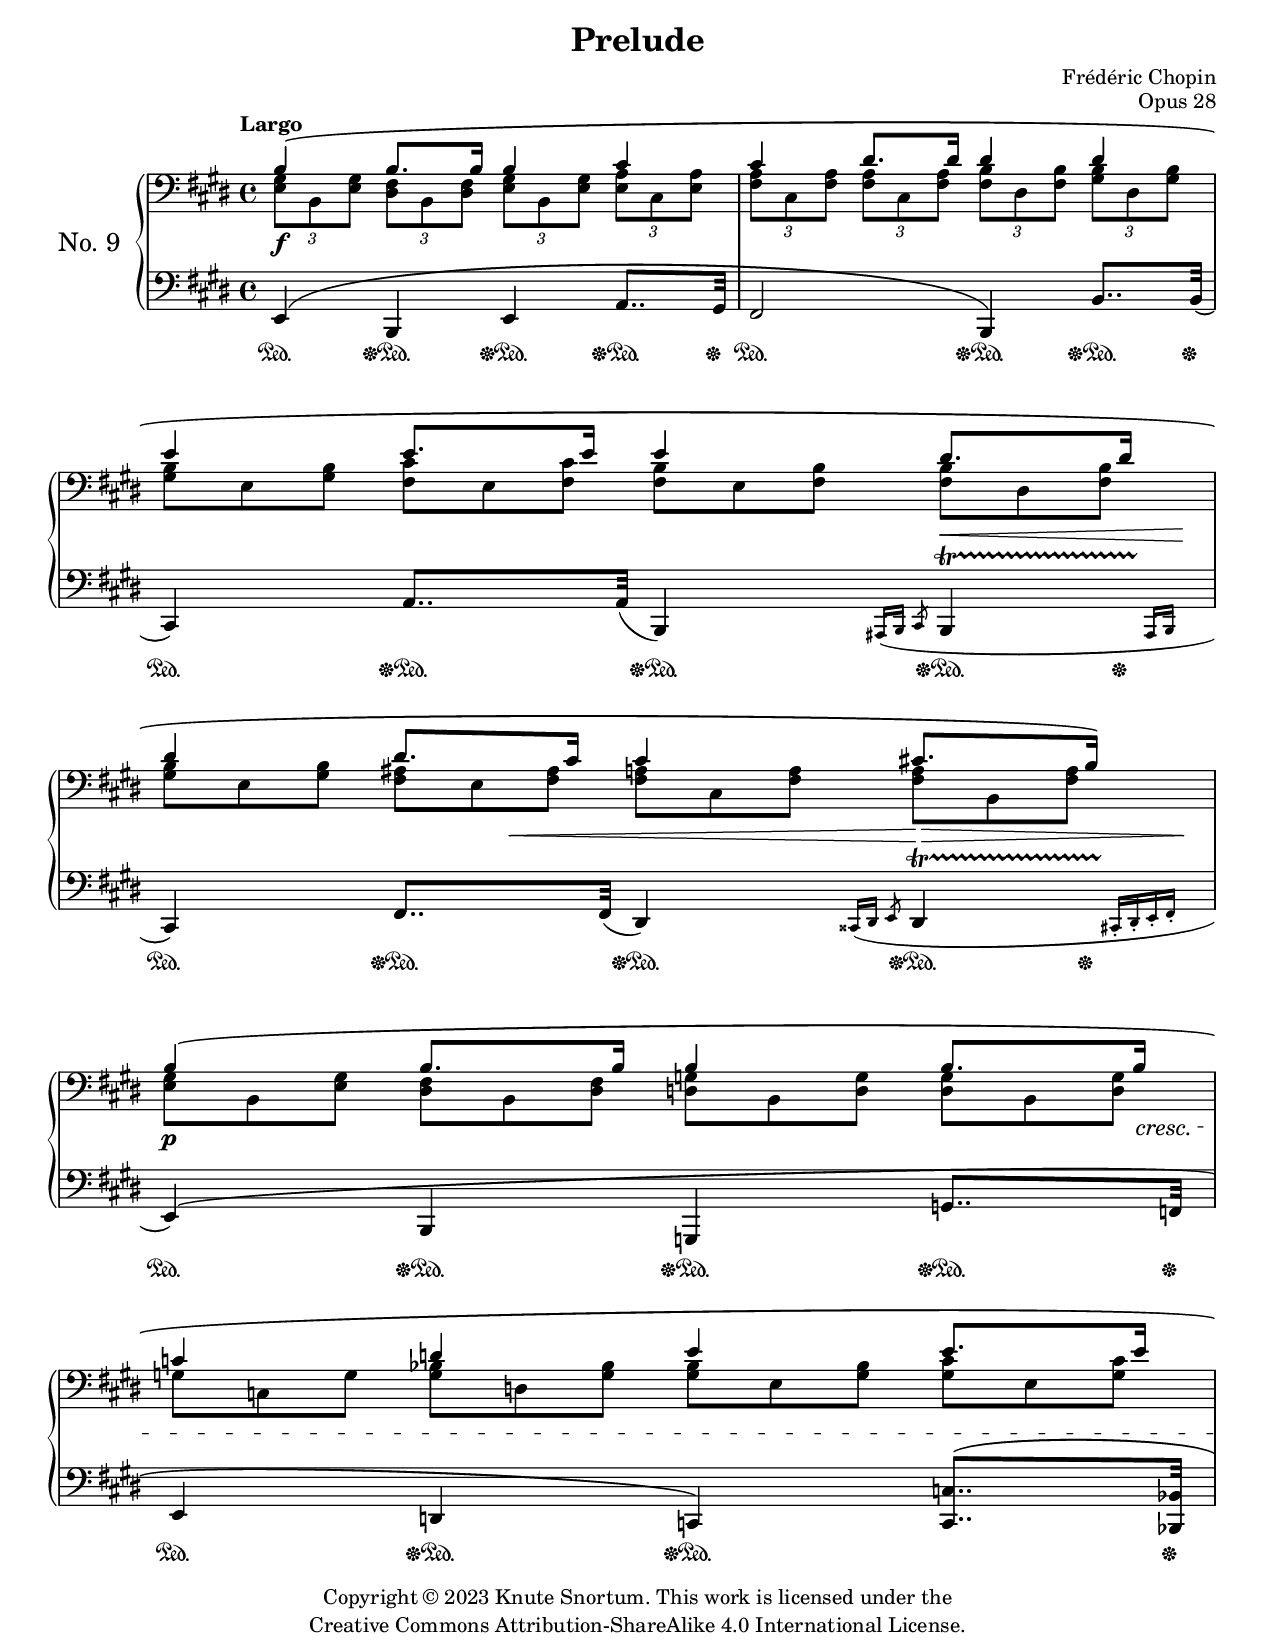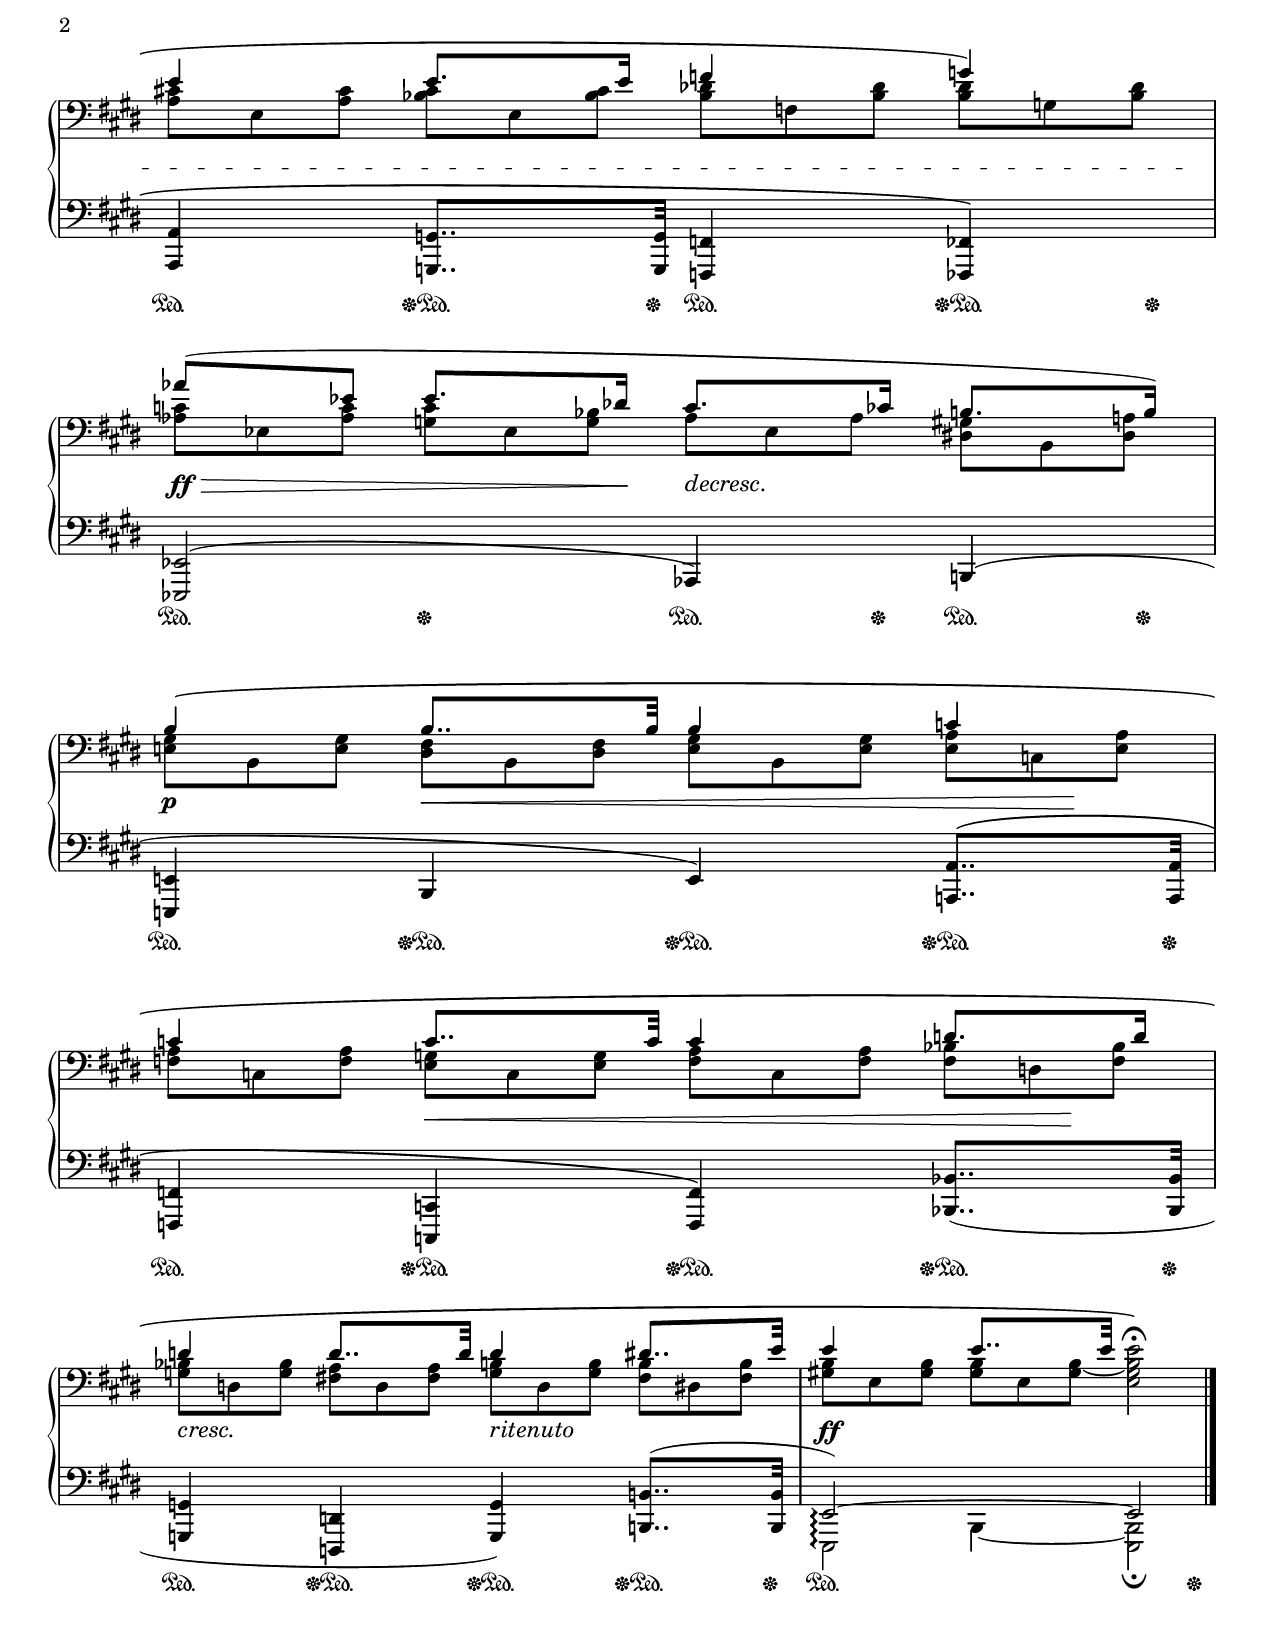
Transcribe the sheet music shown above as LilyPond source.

\version "2.24.0"

\include "includes/header-paper.ily"
%...+....1....+....2....+....3....+....4....+....5....+....6....+....7....+....

\version "2.24.0"
\language "english"

\include "global-variables.ily"

%%% Positions and shapes %%%

hShiftA = \override NoteColumn.force-hshift = 0

%%% Music %%%

global = {
  \time 4/4
  \key e \major
  \accidentalStyle piano
}

rightHandUpper = \relative {
  \voiceOne
  
  b4\( b8. b16 b4 cs |
  cs4 ds8. ds16 ds4 ds |
  e4 e8. e16 e4 ds8. ds16 |
  ds4 ds8. cs16 cs4 cs8. b16\) |
  b4\( b8. b16 b4 b8. b16 |
  c4 d e e8. e16 |
  e4 e8. e16 f4 g\) |
  \omit TupletNumber
  \tuplet 3/2 { af8*2( ef8 } ef8. df16 c8. cf16 b8. b16) |
  
  \barNumberCheck 9
  b4\( b8.. b32 b4 c |
  c4 c8.. c32 c4 d8. d16 |
  \tag layout {
    d4 d8.. d32 d4 ds8.. e32 |
    e4 e8.. e32 \voiceTwo e2\)^\fermata |
  }
  \tag midi {
    d4 d8.. d32 \tempo 4 = 32 d4 \tempo 4 = 30 ds8.. e32 |
    \tempo 4 = 28 e4 \tempo 4 = 26 e8.. e32 \voiceTwo e2) |
  }
  \bar "|."
}

rightHandLower = \relative {
  \voiceTwo
  \omit TupletBracket
  
  \tuplet 3/2 4 {
    <e gs>8 b <e gs> <ds fs> b <ds fs>  <e gs> b <e gs> <e a> cs <e a> |
    <fs a>8 cs <fs a> q cs <fs a>  <fs b> ds <fs b> <gs b> ds <gs b> |
    \omit TupletNumber
    <gs b>8 e <gs b> <fs cs'> e <fs cs'> <fs b> e <fs b> q ds <fs b> |
    <gs b>8 e <gs b> <fs as> e <fs as> <fs a> cs <fs a> q b, <fs' a> |
    <e gs>8 b <e gs> <ds fs> b <ds fs> <d g> b <d g> q b <d g> |
    g8 c, g' <g bf> d <g bf> q e <g bf> <g c> e <g c> |
    <a cs>8 e <a cs> <bf cs> e, <bf' cs> <bf df> f <bf df> q g <bf df> |
    <af c>8 ef <af c> <g c> ef <g bf> af ef af <ds, gs> b <ds a'> |
    
    \barNumberCheck 9
    <e gs>8 b <e gs> <ds fs> b <ds fs> <e gs> b <e gs> <e a> c <e a> |
    <f a>8 c <f a> <e g> c <e g> <f a> c <f a> <f bf> d <f bf> |
    <g bf>8 d <g bf> <fs a> d <fs a> <g b> d <g b> <fs b> ds <fs b> |
    <gs b>8 e <gs b> q e <gs b~> 
  }
  <e gs b>2 |
}

rightHand = <<
  \clef bass
  \global
  \set Score.tempoHideNote = ##t 
  \tempo "Largo" 4 = 34
  \new Voice \rightHandUpper
  \new Voice \rightHandLower
>>

leftHand = \relative {
  \clef bass
  \global

  e,4^\( b e a8.. gs32 |
  fs2 b,4\) b'8.. b32( |
  \tag layout {
    cs,4) a'8.. a32( b,4) \grace { as16[( b] \slashFlag cs8 }
      \afterGrace 7/8 b4\startTrillSpan { as16\stopTrillSpan b } |
    cs4) fs8.. fs32( ds4) \grace { css16[( ds] \slashFlag e8 } \afterGrace 7/8
      ds4\startTrillSpan { cs16-.\stopTrillSpan ds-. e-. fs-. } |
  }
  \tag midi {
    cs4) a'8.. a32( b,8..) as64 ds \repeat unfold 7 { cs64 ds } as64 ds |
    cs4 fs8.. fs32( ds8..) css64 ds \repeat unfold 6 { e64 ds } cs64-. ds-.
      e-. fs-. |
  }
  e4)^\( b g g'8.. f32 |
  e4 d c\) <c c'>8..^\( <bf bf'>32 |
  <a a'>4 <g g'>8.. q32 <f f'>4 <ff ff'>\) |
  <ef ef'>2^( af4) b^( |
  
  \barNumberCheck 9
  <e, e'>4 b' e) <a, a'>8..^\( <a a'>32 |
  <f f'>4 <c c'> <f f'>\) <bf bf'>8..( q32 |
  <g g'>4 <d d'> <g g'>) 
  <<
    { \voiceTwo s4 | \hideNotes <e e'>2\arpeggio }
    \\
    { \voiceThree <b' b'>8..( q32 | e2)~ e | }
    \\
    { \voiceFour s4 | \hShiftA e,2*1/2 b'4~ <e, b'>2\fermata | }
  >>
}

dynamics = {
  \override TextScript.Y-offset = -0.5
  s1\f |
  s1 |
  s2. s8..\< s32\! |
  s4 s8 s\< s4 s8..\> s32\! |
  \tag layout {
    s2.\p s8. \whiteoutCresc s16\startTextSpan |
    s1 | 
    s2. s8.. s32\stopTextSpan |
    s4..\ff\> s16\! s2^\decrescm |
  }
  \tag midi {
    s1\p |
    s1\cresc  |
    s1 |
    s1\ff\> |
  }
  
  \barNumberCheck 9 
  s4\p s2\< s8 s\! |
  s4 s2\< s8 s\! |
  s2^\crescm s^\ritenuto |
  s1\ff |
}

pedal = {
  s4\sustainOn s\sustainOff\sustainOn s\sustainOff\sustainOn 
    s8..\sustainOff\sustainOn s32\sustainOff |
  s2\sustainOn s4\sustainOff\sustainOn s8..\sustainOff\sustainOn 
    s32\sustainOff |
  s4\sustainOn s\sustainOff\sustainOn s\sustainOff\sustainOn 
    s8.\sustainOff\sustainOn s16\sustainOff |
  s4\sustainOn s\sustainOff\sustainOn s\sustainOff\sustainOn
    s8.\sustainOff\sustainOn s16\sustainOff |
  s4\sustainOn s\sustainOff\sustainOn s\sustainOff\sustainOn 
    s8..\sustainOff\sustainOn s32\sustainOff |
  s4\sustainOn s\sustainOff\sustainOn s\sustainOff\sustainOn 
    s8.. s32\sustainOff |
  s4\sustainOn s8..\sustainOff\sustainOn s32\sustainOff s4\sustainOn
    s8.\sustainOff\sustainOn s16\sustainOff |
  s4\sustainOn s\sustainOff s8.\sustainOn s16\sustainOff s8.\sustainOn 
    s16\sustainOff |
    
  \barNumberCheck 9
  s4\sustainOn s\sustainOff\sustainOn s\sustainOff\sustainOn 
    s8..\sustainOff\sustainOn s32\sustainOff |
  s4\sustainOn s\sustainOff\sustainOn s\sustainOff\sustainOn 
    s8..\sustainOff\sustainOn s32\sustainOff |
  s4\sustainOn s\sustainOff\sustainOn s\sustainOff\sustainOn 
    s8..\sustainOff\sustainOn s32\sustainOff |
  s2.\sustainOn s8 s\sustainOff |
}

preludeNineMusic = \score { 
  \keepWithTag #'layout
  \new PianoStaff \with { 
    instrumentName = \markup \huge "No. 9"
  } <<
    \new Staff = "upper" \rightHand
    \new Dynamics \dynamics
    \new Staff = "lower" \leftHand
    \new Dynamics \pedal
  >>
  \layout {}
}

preludeNineMidi = \book {
  \bookOutputName "prelude-op28-no9"
  \score { 
    \keepWithTag #'midi
    <<
      \new Staff = "upper" << \rightHand \dynamics \pedal >>
      \new Staff = "lower" << \leftHand \dynamics \pedal >>
    >>
    \midi {}
  }
}


\header {
  title = "Prelude"
  opus = "Opus 28"
  composer = "Frédéric Chopin"
}

\paper {
  top-margin = 3\mm % default 5
  bottom-margin = 3\mm % default 6
  system-system-spacing.padding = 2
  two-sided = ##f
}

\preludeNineMusic
\preludeNineMidi
